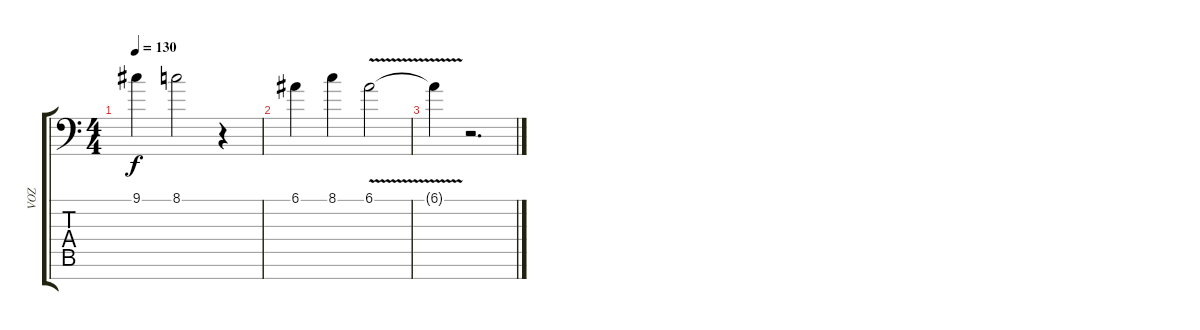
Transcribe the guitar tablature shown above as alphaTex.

\track ("VOZ" "VOZ") {instrument synthvoice}
\staff {score tabs}
\tuning (E4 B3 G3 D3 A2 E2 C-1) {hide}
\ts (4 4)
\tempo 130
\clef f4
\ks c
9.1{t}.4{dy f} 8.1.2 r.4 |
6.1.4 8.1.4 6.1{v}.2 |
6.1{t}.4 r.2{d}
